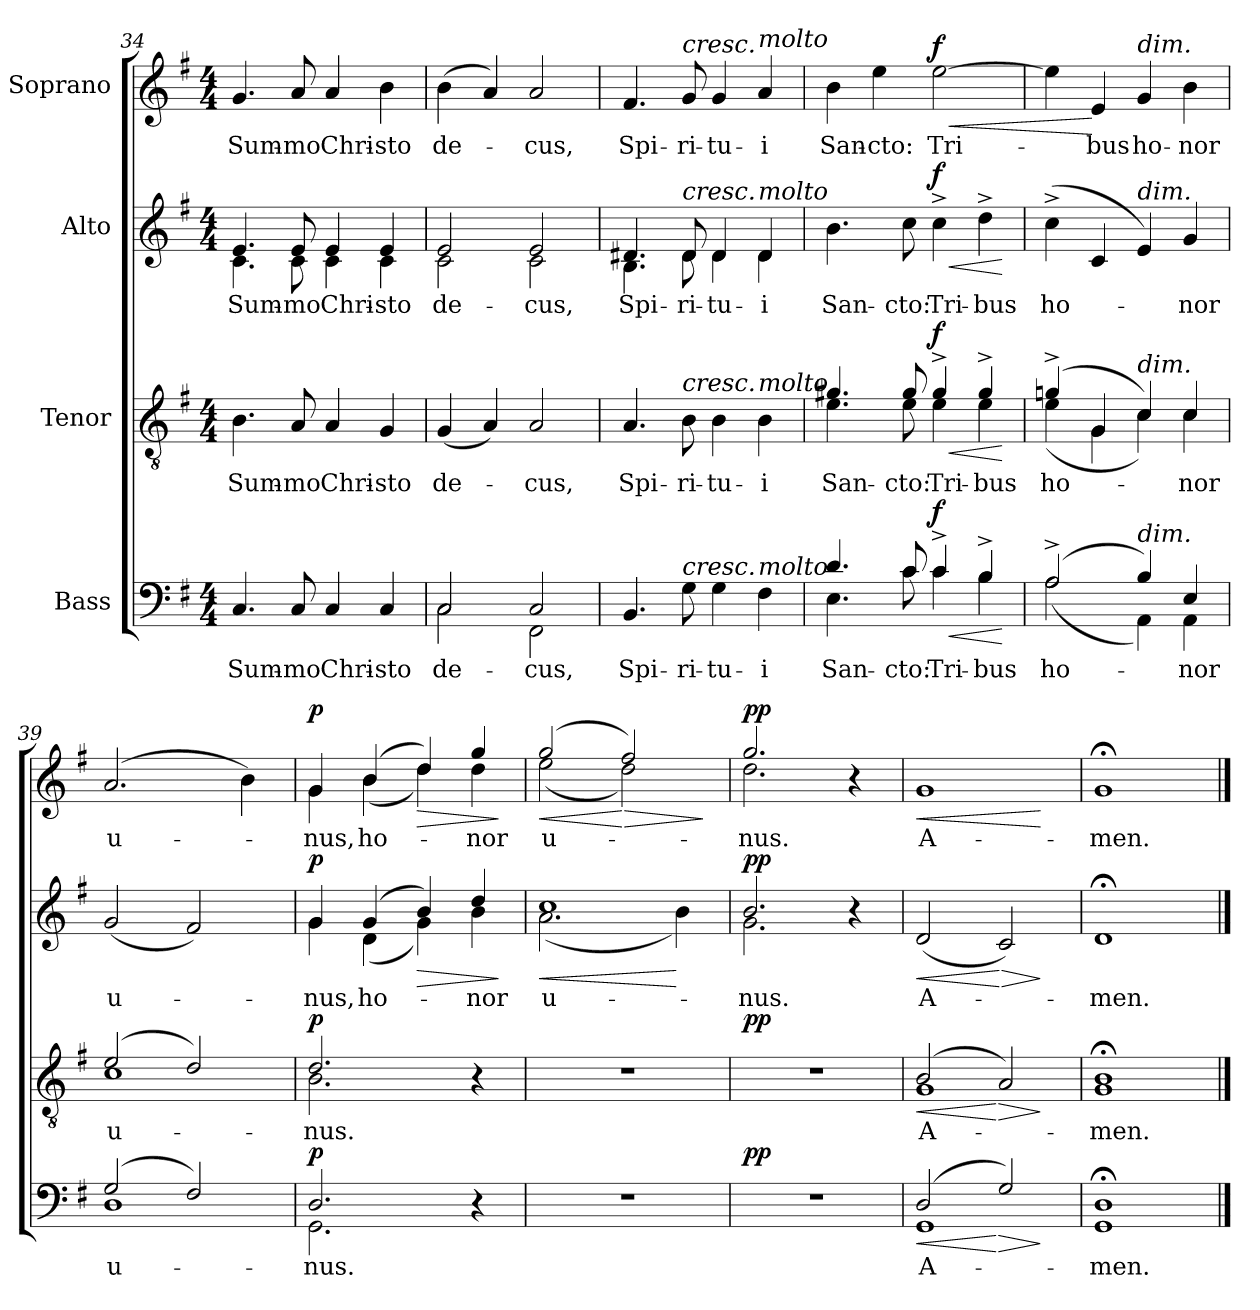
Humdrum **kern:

**kern	**text	**dynam	**kern	**text	**dynam	**kern	**text	**dynam	**kern	**text	**dynam
*part4	*part4	*part4	*part3	*part3	*part3	*part2	*part2	*part2	*part1	*part1	*part1
*staff4	*staff4	*staff4	*staff3	*staff3	*staff3	*staff2	*staff2	*staff2	*staff1	*staff1	*staff1
*I"Bass	*	*	*I"Tenor	*	*	*I"Alto	*	*	*I"Soprano	*	*
!!LO:PB:g=z
*clefF4	*	*	*clefGv2	*	*	*clefG2	*	*	*clefG2	*	*
*k[f#]	*	*	*k[f#]	*	*	*k[f#]	*	*	*k[f#]	*	*
*M4/4	*	*	*M4/4	*	*	*M4/4	*	*	*M4/4	*	*
=34	=34	=34	=34	=34	=34	=34	=34	=34	=34	=34	=34
!	!LO:LY:b	!	!	!LO:LY:b	!	!	!LO:LY:b	!	!	!LO:LY:b	!
*	*	*	*	*	*	*^	*	*	*	*	*
4.C/	Sum-	.	4.B\	Sum-	.	4.e/	4.c\	Sum-	.	4.g/	Sum-	.
!	!LO:LY:b	!	!	!LO:LY:b	!	!	!	!LO:LY:b	!	!	!LO:LY:b	!
8C/	-mo	.	8A/	-mo	.	8e/	8c\	-mo	.	8a/	-mo	.
!	!LO:LY:b	!	!	!LO:LY:b	!	!	!	!LO:LY:b	!	!	!LO:LY:b	!
4C/	Chri-	.	4A/	Chri-	.	4e/	4c\	Chri-	.	4a/	Chri-	.
!	!LO:LY:b	!	!	!LO:LY:b	!	!	!	!LO:LY:b	!	!	!LO:LY:b	!
4C/	-sto	.	4G/	-sto	.	4e/	4c\	-sto	.	4b\	-sto	.
=35	=35	=35	=35	=35	=35	=35	=35	=35	=35	=35	=35	=35
!	!LO:LY:b	!	!	!LO:LY:b	!	!	!	!LO:LY:b	!	!	!LO:LY:b	!
*^	*	*	*	*	*	*	*	*	*	*	*	*
2C/	2C\	de-	.	(<4G/	de-	.	2e/	2c\	de-	.	(>4b\	de-	.
.	.	.	.	4A/)	.	.	.	.	.	.	4a/)	.	.
!	!	!LO:LY:b	!	!	!LO:LY:b	!	!	!	!LO:LY:b	!	!	!LO:LY:b	!
2C/	2FF#\	-cus,	.	2A/	-cus,	.	2e/	2c\	-cus,	.	2a/	-cus,	.
=36	=36	=36	=36	=36	=36	=36	=36	=36	=36	=36	=36	=36	=36
!	!	!LO:LY:b	!	!	!LO:LY:b	!	!	!	!LO:LY:b	!	!	!LO:LY:b	!
*v	*v	*	*	*	*	*	*	*	*	*	*	*	*
4.BB/	Spi-	.	4.A/	Spi-	.	4.d#X/	4.B\	Spi-	.	4.f#/	Spi-	.
!	!	!	!	!	!	!	!	!	!	!LO:TX:a:i:t=cresc.	!	!
!	!	!	!	!	!	!LO:TX:a:i:t=cresc.	!	!	!	!	!	!
!	!	!	!LO:TX:a:i:t=cresc.	!	!	!	!	!	!	!	!	!
!LO:TX:a:i:t=cresc.	!	!	!	!	!	!	!	!	!	!	!	!
!	!LO:LY:b	!	!	!LO:LY:b	!	!	!	!LO:LY:b	!	!	!LO:LY:b	!
8G\	-ri-	.	8B\	-ri-	.	8d#/	8d#\	-ri-	.	8g/	-ri-	.
!	!LO:LY:b	!	!	!LO:LY:b	!	!	!	!LO:LY:b	!	!	!LO:LY:b	!
4G\	-tu-	.	4B\	-tu-	.	4d#/	4d#\	-tu-	.	4g/	-tu-	.
!	!	!	!	!	!	!	!	!	!	!LO:TX:a:i:t=molto	!	!
!	!	!	!	!	!	!LO:TX:a:i:t=molto	!	!	!	!	!	!
!	!	!	!LO:TX:a:i:t=molto	!	!	!	!	!	!	!	!	!
!LO:TX:a:i:t=molto	!	!	!	!	!	!	!	!	!	!	!	!
!	!LO:LY:b	!	!	!LO:LY:b	!	!	!	!LO:LY:b	!	!	!LO:LY:b	!
4F#\	-i	.	4B\	-i	.	4d#/	4d#\	-i	.	4a/	-i	.
=37	=37	=37	=37	=37	=37	=37	=37	=37	=37	=37	=37	=37
!	!LO:LY:b	!	!	!LO:LY:b	!	!	!	!LO:LY:b	!	!	!LO:LY:b	!
*^	*	*	*^	*	*	*v	*v	*	*	*	*	*
4.d/	4.E\	San-	.	4.g#X/	4.e\	San-	.	4.b\	San-	.	4b\	San-	.
!	!	!	!	!	!	!	!	!	!	!	!	!LO:LY:b	!
.	.	.	.	.	.	.	.	.	.	.	4ee\	-cto:	.
!	!	!LO:LY:b	!	!	!	!LO:LY:b	!	!	!LO:LY:b	!	!	!	!
8c/	8c\	-cto:	.	8g#/	8e\	-cto:	.	8cc\	-cto:	.	.	.	.
!	!	!LO:LY:b	!LO:HP:b	!	!	!LO:LY:b	!LO:HP:b	!	!LO:LY:b	!LO:HP:b	!	!LO:LY:b	!LO:HP:b
!	!	!	!LO:DY:n=1:a	!	!	!	!LO:DY:n=1:a	!	!	!LO:DY:n=1:a	!	!	!LO:DY:n=1:a
4c^/	4c\	Tri-	< f	4g#^/	4e\	Tri-	< f	4cc^\	Tri-	< f	[2ee\	Tri-	< f
!	!	!LO:LY:b	!	!	!	!LO:LY:b	!	!	!LO:LY:b	!	!	!	!
4B^/	4B\	-bus	.	4g#^/	4e\	-bus	.	4dd^\	-bus	.	.	.	.
*v	*v	*	*	*	*	*	*	*	*	*	*	*	*
*	*	*	*v	*v	*	*	*	*	*	*	*	*
.	.	[	.	.	[	.	.	[	.	.	.
=38	=38	=38	=38	=38	=38	=38	=38	=38	=38	=38	=38
!	!LO:LY:b	!	!	!LO:LY:b	!	!	!LO:LY:b	!	!	!	!
*^	*	*	*^	*	*	*	*	*	*	*	*
(>2A^/	(<2A\	ho-	.	(>4gn^/	(<4e\	ho-	.	(>4cc^\	ho-	.	4ee\]	.	.
!	!	!	!	!	!	!	!	!	!	!	!	!LO:LY:b	!
.	.	.	.	4G/	4G\	.	.	4c/	.	.	4e/	-bus	[
!	!	!	!	!	!	!	!	!	!	!	!LO:TX:a:i:t=dim.	!	!
!	!	!	!	!	!	!	!	!LO:TX:a:i:t=dim.	!	!	!	!	!
!	!	!	!	!LO:TX:a:i:t=dim.	!	!	!	!	!	!	!	!	!
!LO:TX:a:i:t=dim.	!	!	!	!	!	!	!	!	!	!	!	!	!
!	!	!	!	!	!	!	!	!	!	!	!	!LO:LY:b	!
4B/)	4AA\)	.	.	4c/)	4c\)	.	.	4e/)	.	.	4g/	ho-	.
!	!	!LO:LY:b	!	!	!	!LO:LY:b	!	!	!LO:LY:b	!	!	!LO:LY:b	!
4E/	4AA\	-nor	.	4c/	4c\	-nor	.	4g/	-nor	.	4b\	-nor	.
=39	=39	=39	=39	=39	=39	=39	=39	=39	=39	=39	=39	=39	=39
!	!	!LO:LY:b	!	!	!	!LO:LY:b	!	!	!LO:LY:b	!	!	!LO:LY:b	!
(>2G/	1D	u-	.	(>2e/	1c	u-	.	(<2g/	u-	.	(>2.a/	u-	.
2F#/)	.	.	.	2d/)	.	.	.	2f#/)	.	.	.	.	.
.	.	.	.	.	.	.	.	.	.	.	4b\)	.	.
=40	=40	=40	=40	=40	=40	=40	=40	=40	=40	=40	=40	=40	=40
!	!	!LO:LY:b	!LO:DY:a	!	!	!LO:LY:b	!LO:DY:a	!	!LO:LY:b	!LO:DY:a	!	!LO:LY:b	!LO:DY:a
*	*	*	*	*	*	*	*	*^	*	*	*^	*	*
2.D/	2.GG\	-nus.	p	2.d/	2.B\	-nus.	p	4g/	4g\	-nus,	p	4g/	4g\	-nus,	p
!	!	!	!	!	!	!	!	!	!	!LO:LY:b	!	!	!	!LO:LY:b	!
.	.	.	.	.	.	.	.	(>4g/	(<4d\	ho-	.	(>4b/	(<4b\	ho-	.
!	!	!	!	!	!	!	!	!	!	!	!LO:HP:b	!	!	!	!LO:HP:b
.	.	.	.	.	.	.	.	4b/)	4g\)	.	>	4dd/)	4dd\)	.	>
!	!	!	!	!	!	!	!	!	!	!LO:LY:b	!	!	!	!LO:LY:b	!
4r	4ryy	.	.	4r	4ryy	.	.	4dd/	4b\	-nor	.	4gg/	4dd\	-nor	.
*v	*v	*	*	*	*	*	*	*v	*v	*	*	*v	*v	*	*
*	*	*	*v	*v	*	*	*	*	*	*	*	*
.	.	.	.	.	.	.	.	]	.	.	]
!!LO:PB:g=z
=41	=41	=41	=41	=41	=41	=41	=41	=41	=41	=41	=41
!	!	!	!	!	!	!	!LO:LY:b	!LO:HP:b	!	!LO:LY:b	!LO:HP:b
*	*	*	*	*	*	*^	*	*	*^	*	*
1r	.	.	1r	.	.	1cc	(<2.a\	u-	<	(>2gg/	(<2ee\	u-	<
!	!	!	!	!	!	!	!	!	!	!	!	!	!LO:HP:n=1:b
.	.	.	.	.	.	.	.	.	.	2ff#/)	2dd\)	.	[ >
.	.	.	.	.	.	.	4b\)	.	[	.	.	.	.
*	*	*	*	*	*	*v	*v	*	*	*	*	*	*
*	*	*	*	*	*	*	*	*	*v	*v	*	*
.	.	.	.	.	.	.	.	.	.	.	]
=42	=42	=42	=42	=42	=42	=42	=42	=42	=42	=42	=42
!	!	!LO:DY:a	!	!	!LO:DY:a	!	!LO:LY:b	!LO:DY:a	!	!LO:LY:b	!LO:DY:a
*	*	*	*	*	*	*^	*	*	*^	*	*
1r	.	pp	1r	.	pp	2.b/	2.g\	-nus.	pp	2.gg/	2.dd\	-nus.	pp
.	.	.	.	.	.	4r	4ryy	.	.	4r	4ryy	.	.
=43	=43	=43	=43	=43	=43	=43	=43	=43	=43	=43	=43	=43	=43
!	!	!	!	!	!	!	!	!	!	!LO:TX:a:i:t=più lento	!	!	!
!	!	!	!	!	!	!LO:TX:a:i:t=più lento	!	!	!	!	!	!	!
!	!	!	!LO:TX:a:i:t=più lento	!	!	!	!	!	!	!	!	!	!
!LO:TX:a:i:t=più lento	!	!	!	!	!	!	!	!	!	!	!	!	!
!	!LO:LY:b	!LO:HP:b	!	!LO:LY:b	!LO:HP:b	!	!	!LO:LY:b	!LO:HP:b	!	!	!LO:LY:b	!LO:HP:b
*^	*	*	*^	*	*	*	*	*	*	*	*	*	*
!	!	!	!	!	!	!	!	!	!	!	!	!	!	!	!LO:HP:n=1:b
*	*	*	*	*	*	*	*	*v	*v	*	*	*	*	*	*
*	*	*	*	*	*	*	*	*	*	*	*v	*v	*	*
(>2D/	1GG	A-	<	(>2B/	1G	A-	<	(<2d/	A-	<	1g	A-	< >
!	!	!	!LO:HP:n=1:b	!	!	!	!LO:HP:n=1:b	!	!	!LO:HP:n=1:b	!	!	!
2G/)	.	.	[ >	2A/)	.	.	[ >	2c/)	.	[ >	.	.	.
*v	*v	*	*	*	*	*	*	*	*	*	*	*	*
*	*	*	*v	*v	*	*	*	*	*	*	*	*
.	.	]	.	.	]	.	.	]	.	.	[
=44	=44	=44	=44	=44	=44	=44	=44	=44	=44	=44	=44
!	!LO:LY:b	!	!	!LO:LY:b	!	!	!LO:LY:b	!	!	!LO:LY:b	!
*^	*	*	*^	*	*	*	*	*	*	*	*
1D;<	1GG	-men.	.	1B;<	1G	-men.	.	1d;<	-men.	.	1g;<	-men.	.
*v	*v	*	*	*	*	*	*	*	*	*	*	*	*
*	*	*	*v	*v	*	*	*	*	*	*	*	*
.	.	.	.	.	.	.	.	.	.	.	]
==	==	==	==	==	==	==	==	==	==	==	==
*-	*-	*-	*-	*-	*-	*-	*-	*-	*-	*-	*-
